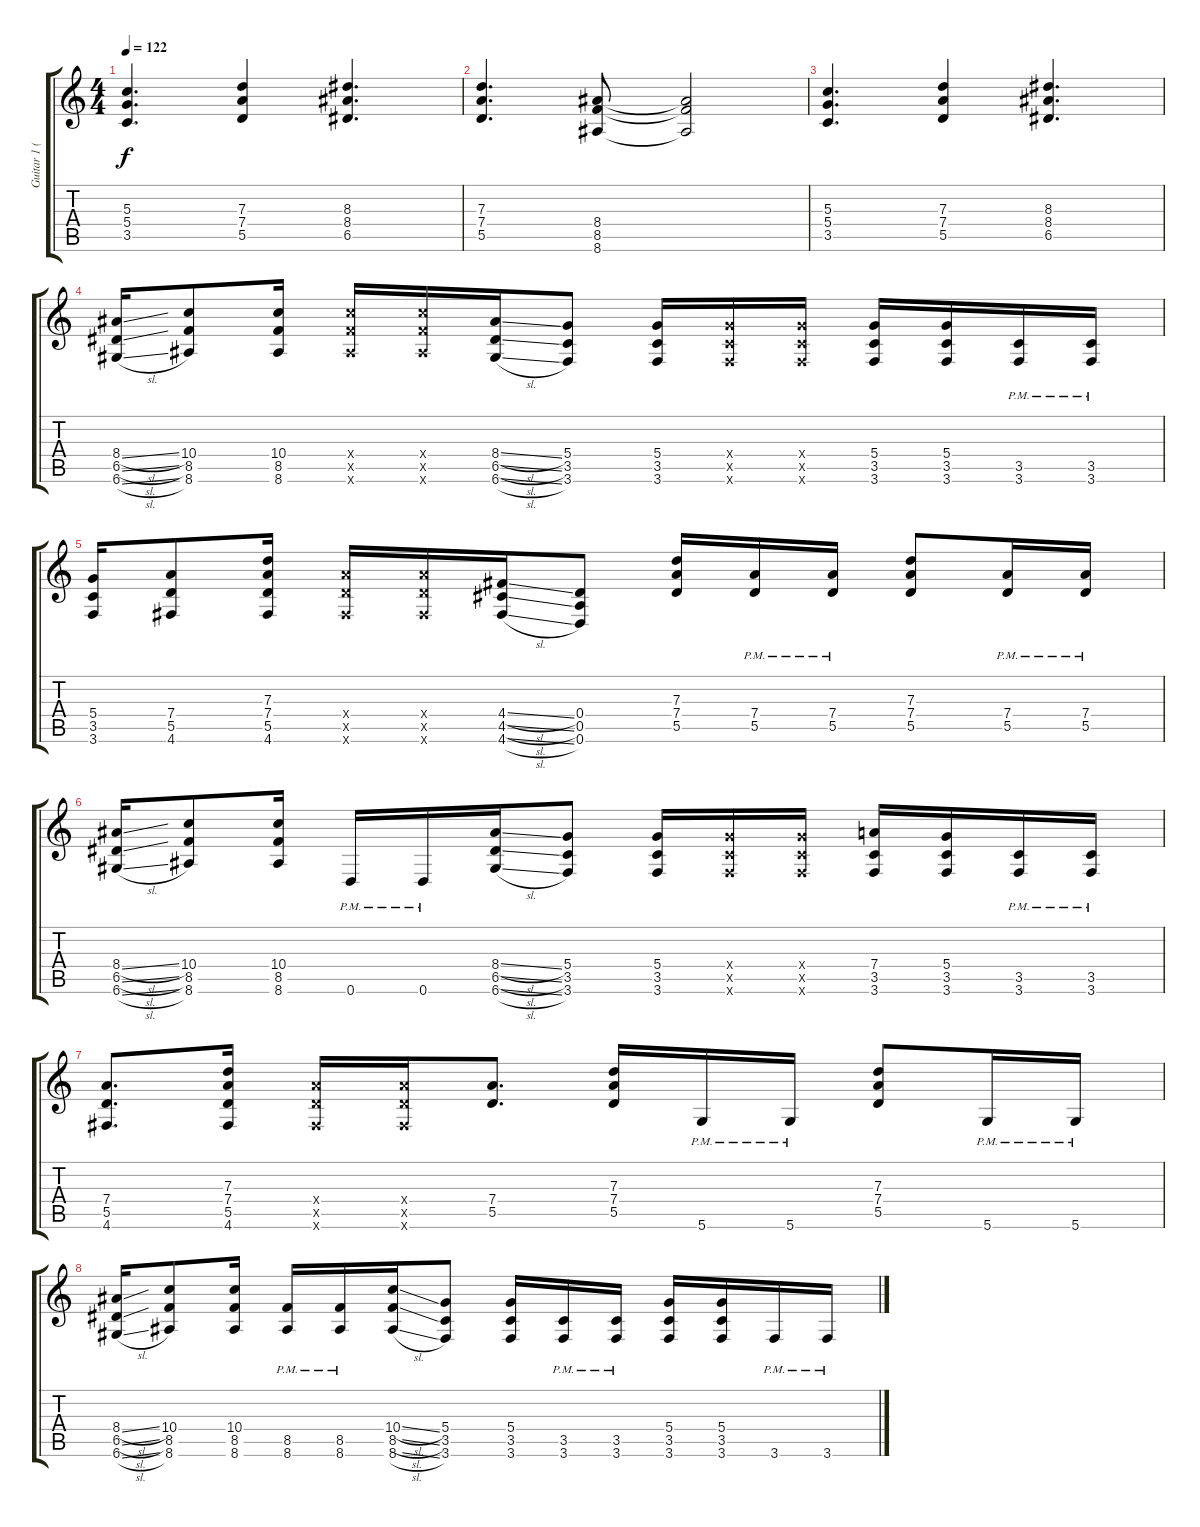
\track ("Guitar 1 (Left)" "Guitar 1 (") {instrument overdrivenguitar}
\staff {score tabs}
\tuning (E4 B3 G3 D3 A2 D2) {hide}
\ts (4 4)
\tempo 122
\clef g2
\ks c
(5.3 5.4 3.5).4{d dy f} (7.3 7.4 5.5).4 (8.3 8.4 6.5).4{d} |
(7.3 7.4 5.5).4{d} (8.4 8.5 8.6).8 (8.4{t} 8.5{t} 8.6{t}).2 |
(5.3 5.4 3.5).4{d} (7.3 7.4 5.5).4 (8.3 8.4 6.5).4{d} |
(8.4{sl} 6.5{sl} 6.6{sl}).16 (10.4 8.5 8.6).8 (10.4 8.5 8.6).16 (10.4{x} 8.5{x} 8.6{x}).16 (10.4{x} 8.5{x} 8.6{x}).16 (8.4{sl} 6.5{sl} 6.6{sl}).16 (5.4 3.5 3.6).8 (5.4 3.5 3.6).16 (5.4{x} 3.5{x} 3.6{x}).16 (5.4{x} 3.5{x} 3.6{x}).16 (5.4 3.5 3.6).16 (5.4 3.5 3.6).16 (3.5{pm} 3.6{pm}).16 (3.5{pm} 3.6{pm}).16 |
(5.4 3.5 3.6).16 (7.4 5.5 4.6).8 (7.3 7.4 5.5 4.6).16 (7.4{x} 5.5{x} 4.6{x}).16 (7.4{x} 5.5{x} 4.6{x}).16 (4.4{sl} 4.5{sl} 4.6{sl}).16 (0.4 0.5 0.6).8 (7.3 7.4 5.5).16 (7.4{pm} 5.5{pm}).16 (7.4{pm} 5.5{pm}).16 (7.3 7.4 5.5).8 (7.4{pm} 5.5{pm}).16 (7.4{pm} 5.5{pm}).16 |
(8.4{sl} 6.5{sl} 6.6{sl}).16 (10.4 8.5 8.6).8 (10.4 8.5 8.6).16 0.6{pm}.16 0.6{pm}.16 (8.4{sl} 6.5{sl} 6.6{sl}).16 (5.4 3.5 3.6).8 (5.4 3.5 3.6).16 (5.4{x} 3.5{x} 3.6{x}).16 (5.4{x} 3.5{x} 3.6{x}).16 (7.4 3.5 3.6).16 (5.4 3.5 3.6).16 (3.5{pm} 3.6{pm}).16 (3.5{pm} 3.6{pm}).16 |
(7.4 5.5 4.6).8{d} (7.3 7.4 5.5 4.6).16 (7.4{x} 5.5{x} 4.6{x}).16 (7.4{x} 5.5{x} 4.6{x}).16 (7.4 5.5).8{d} (7.3 7.4 5.5).16 5.6{pm}.16 5.6{pm}.16 (7.3 7.4 5.5).8 5.6{pm}.16 5.6{pm}.16 |
(8.4{sl} 6.5{sl} 6.6{sl}).16 (10.4 8.5 8.6).8 (10.4 8.5 8.6).16 (8.5{pm} 8.6{pm}).16 (8.5{pm} 8.6{pm}).16 (10.4{sl} 8.5{sl} 8.6{sl}).16 (5.4 3.5 3.6).8 (5.4 3.5 3.6).16 (3.5{pm} 3.6{pm}).16 (3.5{pm} 3.6{pm}).16 (5.4 3.5 3.6).16 (5.4 3.5 3.6).16 3.6{pm}.16 3.6{pm}.16
